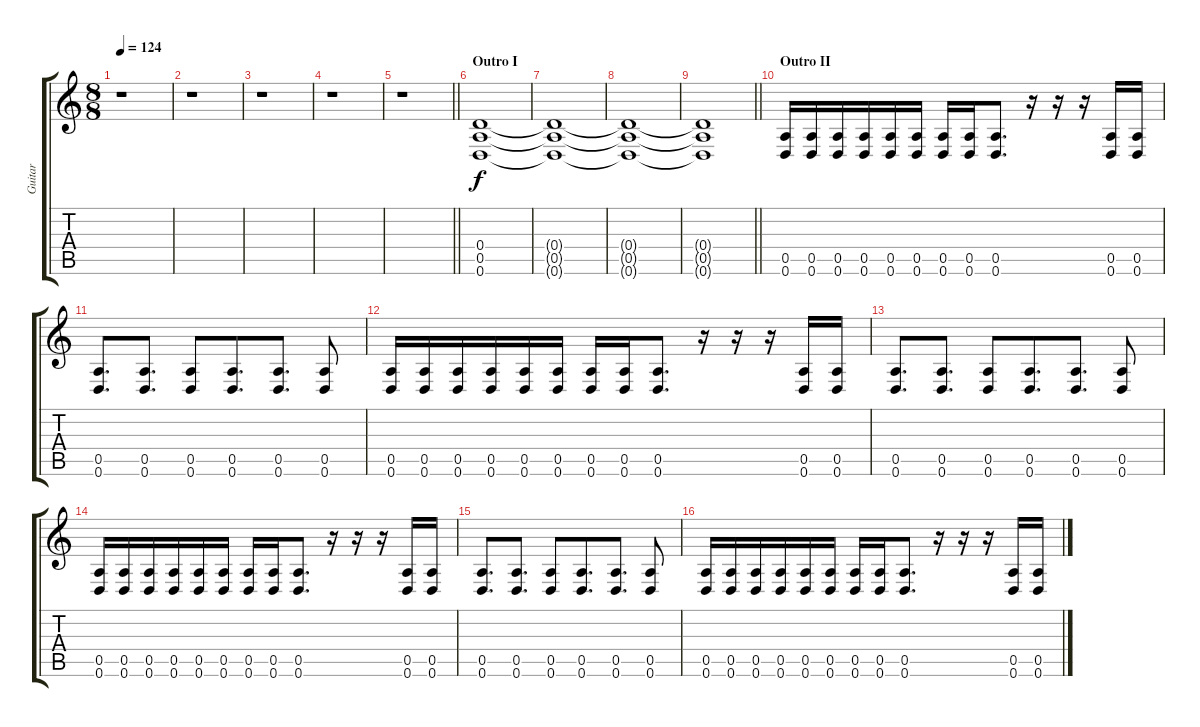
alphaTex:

\track ("Guitar" "Guitar") {instrument overdrivenguitar}
\staff {score tabs}
\tuning (E4 B3 G3 D3 A2 D2) {hide}
\ts (8 8)
\tempo 124
\clef g2
\ks c
r.1{dy f} |
r.1 |
r.1 |
r.1 |
\barLineRight lightlight
r.1 |
\section ("" "Outro I")
(0.4 0.5 0.6).1 |
(0.4{t} 0.5{t} 0.6{t}).1 |
(0.4{t} 0.5{t} 0.6{t}).1 |
\barLineRight lightlight
(0.4{t} 0.5{t} 0.6{t}).1 |
\section ("" "Outro II")
(0.5 0.6).16 (0.5 0.6).16 (0.5 0.6).16 (0.5 0.6).16 (0.5 0.6).16 (0.5 0.6).16 (0.5 0.6).16 (0.5 0.6).16 (0.5 0.6).8{d} r.16 r.16 r.16 (0.5 0.6).16 (0.5 0.6).16 |
(0.5 0.6).8{d} (0.5 0.6).8{d} (0.5 0.6).8 (0.5 0.6).8{d} (0.5 0.6).8{d} (0.5 0.6).8 |
(0.5 0.6).16 (0.5 0.6).16 (0.5 0.6).16 (0.5 0.6).16 (0.5 0.6).16 (0.5 0.6).16 (0.5 0.6).16 (0.5 0.6).16 (0.5 0.6).8{d} r.16 r.16 r.16 (0.5 0.6).16 (0.5 0.6).16 |
(0.5 0.6).8{d} (0.5 0.6).8{d} (0.5 0.6).8 (0.5 0.6).8{d} (0.5 0.6).8{d} (0.5 0.6).8 |
(0.5 0.6).16 (0.5 0.6).16 (0.5 0.6).16 (0.5 0.6).16 (0.5 0.6).16 (0.5 0.6).16 (0.5 0.6).16 (0.5 0.6).16 (0.5 0.6).8{d} r.16 r.16 r.16 (0.5 0.6).16 (0.5 0.6).16 |
(0.5 0.6).8{d} (0.5 0.6).8{d} (0.5 0.6).8 (0.5 0.6).8{d} (0.5 0.6).8{d} (0.5 0.6).8 |
(0.5 0.6).16 (0.5 0.6).16 (0.5 0.6).16 (0.5 0.6).16 (0.5 0.6).16 (0.5 0.6).16 (0.5 0.6).16 (0.5 0.6).16 (0.5 0.6).8{d} r.16 r.16 r.16 (0.5 0.6).16 (0.5 0.6).16
